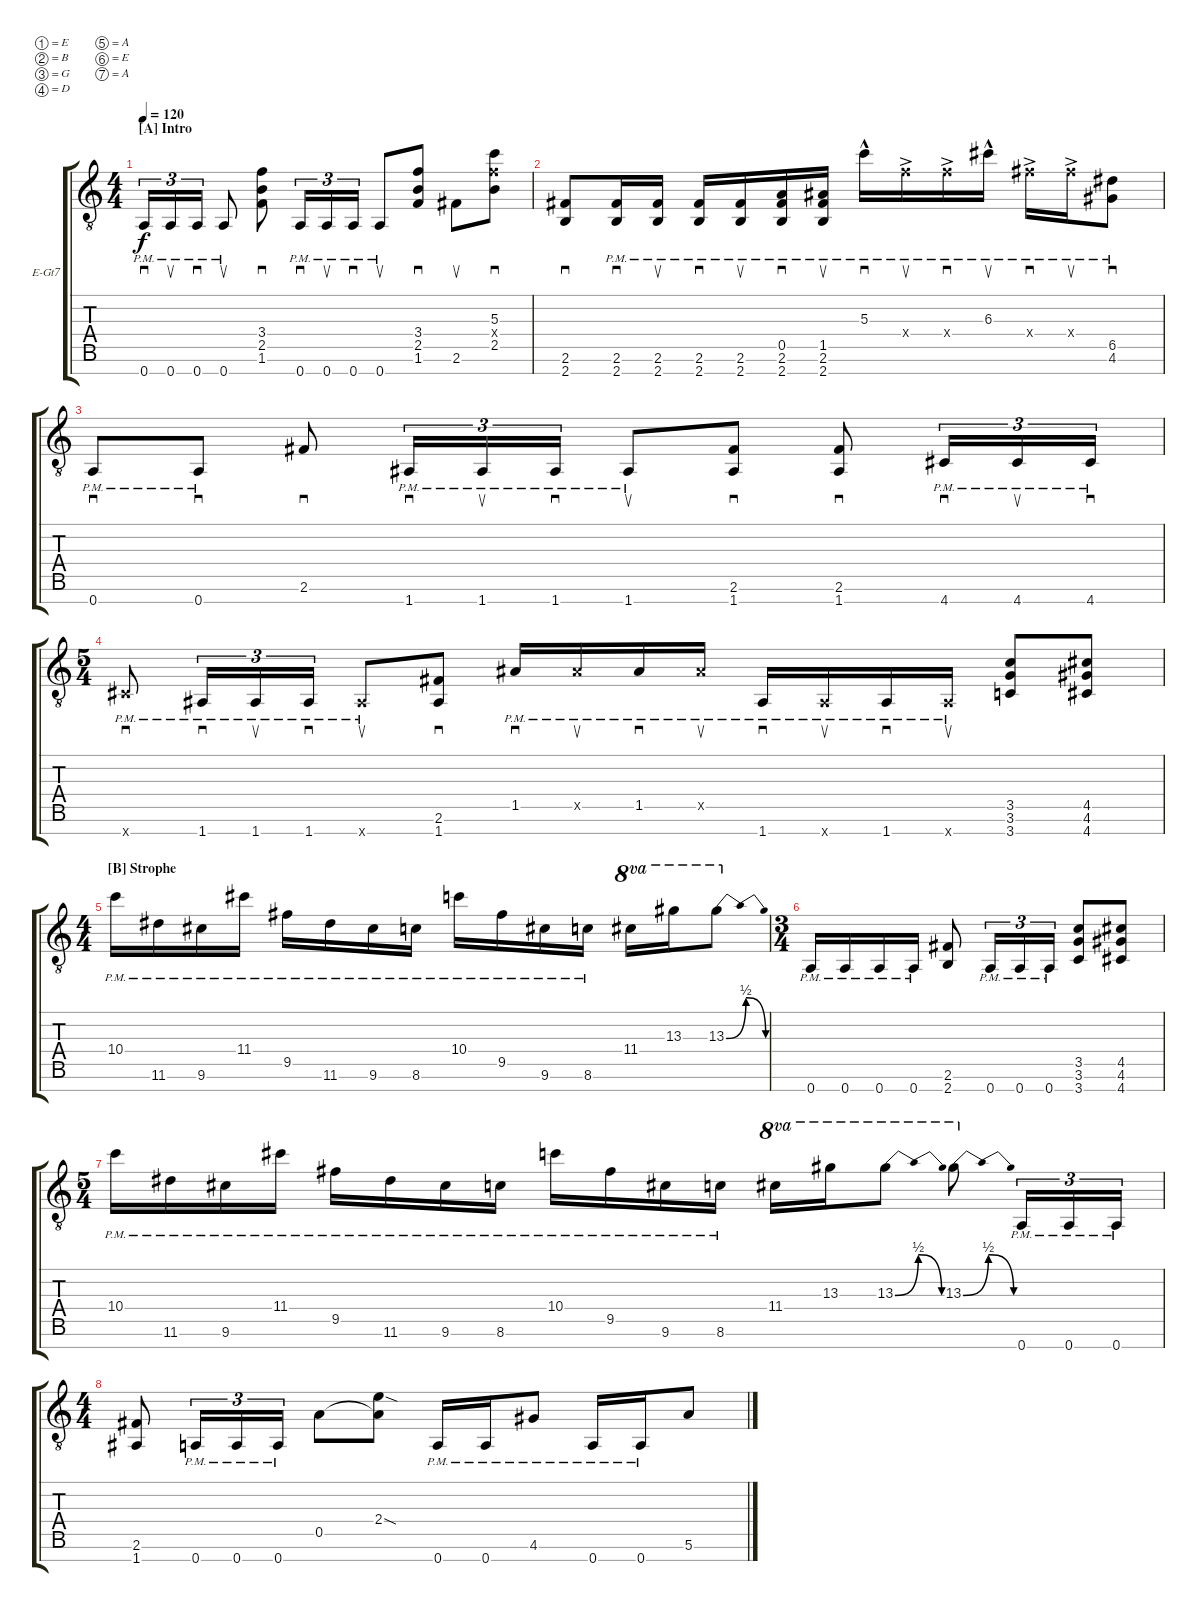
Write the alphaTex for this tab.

\defaultSystemsLayout 4
\bracketExtendMode groupsimilarinstruments
\firstSystemTrackNameOrientation horizontal
\otherSystemsTrackNameOrientation horizontal
\track ("Electric Guitar" "E-Gt7") {instrument distortionguitar}
\staff {score tabs}
\tuning (E4 B3 G3 D3 A2 E2 A1)
\ts (4 4)
\section ("A" "Intro")
\tempo 120
\clef g2
\ottava 8vb
\scale
0.434844
\ks c
0.7{pm}.16{sd tu (3 2) dy f instrument distortionguitar} 0.7{pm}.16{su tu (3 2)} 0.7{pm}.16{sd tu (3 2)} 0.7{pm}.8{su} (3.4 2.5 1.6).8{sd} 0.7{pm}.16{sd tu (3 2)} 0.7{pm}.16{su tu (3 2)} 0.7{pm}.16{sd tu (3 2)} 0.7{pm}.8{su} (3.4 2.5 1.6).8{sd} 2.6.8{su} (2.5 5.3 3.4{x}).8{sd} |
\scale
0.565156 (2.6 2.7).8{sd} (2.6{pm} 2.7{pm}).16{sd} (2.7{pm} 2.6{pm}).16{su} (2.6{pm} 2.7{pm}).16{sd} (2.7{pm} 2.6{pm}).16{su} (2.6{pm} 2.7{pm} 0.5).16{sd} (2.7{pm} 2.6{pm} 1.5).16{su} 5.3{hac pm}.16{sd} 3.4{ac pm x}.16{su} 3.4{ac pm x}.16{sd} 6.3{hac pm}.16{su} 4.4{ac pm x}.16{sd} 4.4{ac pm x}.16{su} (4.6 6.5{pm}).8{sd} |
\scale
0.477273 0.7{pm}.8{sd} 0.7{pm}.8{sd} 2.6.8{sd} 1.7{pm}.16{sd tu (3 2)} 1.7{pm}.16{su tu (3 2)} 1.7{pm}.16{sd tu (3 2)} 1.7{pm}.8{su} (2.6 1.7).8{sd} (1.7 2.6).8{sd} 4.7{pm}.16{sd tu (3 2)} 4.7{pm}.16{su tu (3 2)} 4.7{pm}.16{sd tu (3 2)} |
\ts (5 4)
\scale
0.522727 4.7{pm x}.8{sd} 1.7{pm}.16{sd tu (3 2)} 1.7{pm}.16{su tu (3 2)} 1.7{pm}.16{sd tu (3 2)} 1.7{pm x}.8{su} (2.6 1.7).8{sd} 1.5{pm}.16{sd} 1.5{pm x}.16{su} 1.5{pm}.16{sd} 1.5{pm x}.16{su} 1.7{pm}.16{sd} 1.7{pm x}.16{su} 1.7{pm}.16{sd} 1.7{pm x}.16{su} (3.6 3.7 3.5).8 (4.6 4.7 4.5).8 |
\ts (4 4)
\section ("B" "Strophe")
\scale
0.91716 10.4{pm}.16 11.6{pm}.16 9.6{pm}.16 11.4{pm}.16 9.5{pm}.16 11.6{pm}.16 9.6{pm}.16 8.6{pm}.16 10.4{pm}.16 9.5{pm}.16 9.6{pm}.16 8.6{pm}.16 11.4.16{ot 8va} 13.3.16{ot 8va} 13.3{be (bendrelease 0 0 10.799999999999999 2 29.4 2 48 0)}.8{ot 8va} |
\ts (3 4)
\scale
0.465409 0.7{pm}.16 0.7{pm}.16 0.7{pm}.16 0.7{pm}.16 (2.6 2.7).8 0.7{pm}.16{tu (3 2)} 0.7{pm}.16{tu (3 2)} 0.7{pm}.16{tu (3 2)} (3.6 3.5 3.7).8 (4.6 4.5 4.7).8 |
\ts (5 4)
10.4{pm}.16 11.6{pm}.16 9.6{pm}.16 11.4{pm}.16 9.5{pm}.16 11.6{pm}.16 9.6{pm}.16 8.6{pm}.16 10.4{pm}.16 9.5{pm}.16 9.6{pm}.16 8.6{pm}.16 11.4.16{ot 8va} 13.3.16{ot 8va} 13.3{be (bendrelease 0 0 10.799999999999999 2 29.4 2 48 0)}.8{ot 8va} 13.3{be (bendrelease 0 0 20.4 2 29.4 2 42 0)}.8{ot 8va} 0.7{pm}.16{tu (3 2)} 0.7{pm}.16{tu (3 2)} 0.7{pm}.16{tu (3 2)} |
\ts (4 4)
(2.6 1.7).8 0.7{pm}.16{tu (3 2)} 0.7{pm}.16{tu (3 2)} 0.7{pm}.16{tu (3 2)} 0.5.8 (2.4{sod} 0.5{t}).8 0.7{pm}.16 0.7{pm}.16 4.6{pm}.8 0.7{pm}.16 0.7{pm}.16 5.6.8
